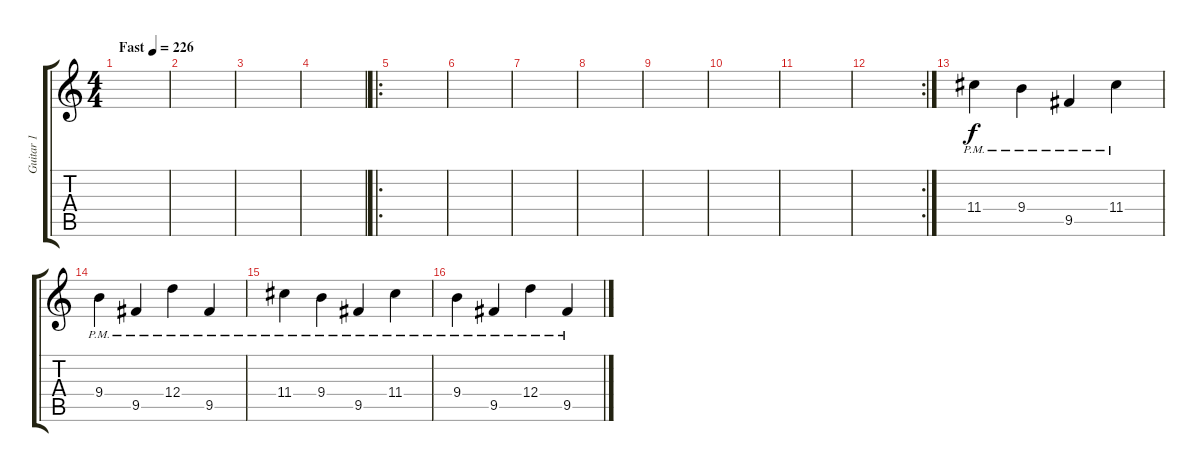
\track ("Guitar 1" "Guitar 1") {instrument distortionguitar}
\staff {score tabs}
\tuning (E4 B3 G3 D3 A2 E2) {hide}
\ts (4 4)
\tempo (226 "Fast")
\clef g2
\ks c
|
|
|
|
\ro
|
|
|
|
|
|
|
\rc 2
|
11.4{pm}.4 9.4{pm}.4 9.5{pm}.4 11.4{pm}.4 |
9.4{pm}.4 9.5{pm}.4 12.4{pm}.4 9.5{pm}.4 |
11.4{pm}.4 9.4{pm}.4 9.5{pm}.4 11.4{pm}.4 |
9.4{pm}.4 9.5{pm}.4 12.4{pm}.4 9.5{pm}.4
